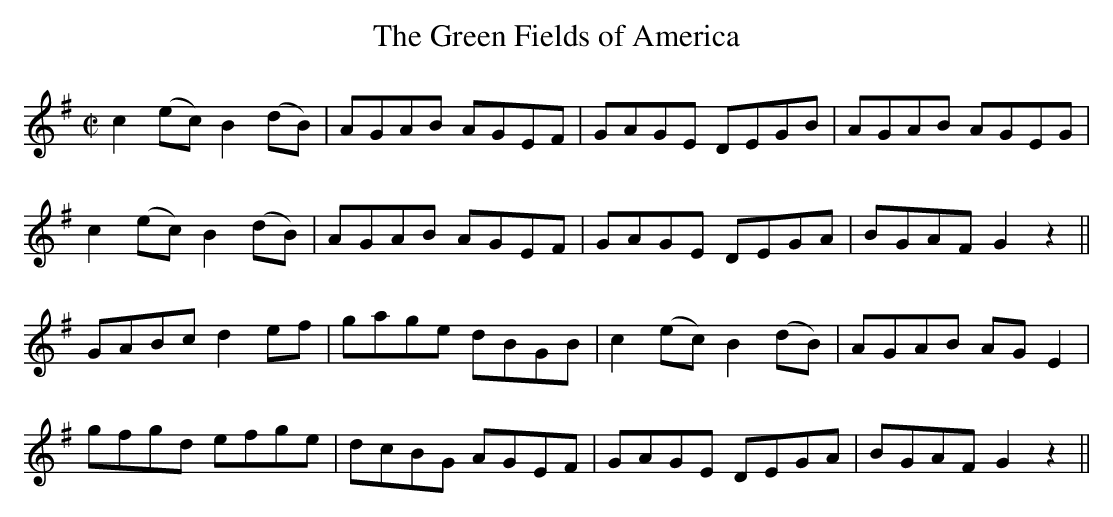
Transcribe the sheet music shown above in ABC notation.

X:1
T: The Green Fields of America
M: C|
L: 1/8
K: G
c2(ec)B2(dB)|AGAB AGEF|GAGE DEGB|AGAB AGEG|
c2(ec)B2(dB)|AGAB AGEF|GAGE DEGA|BGAFG2z2||
GABcd2ef|gage dBGB|c2(ec)B2(dB)|AGAB AGE2|
gfgd efge|dcBG AGEF|GAGE DEGA|BGAFG2z2||
